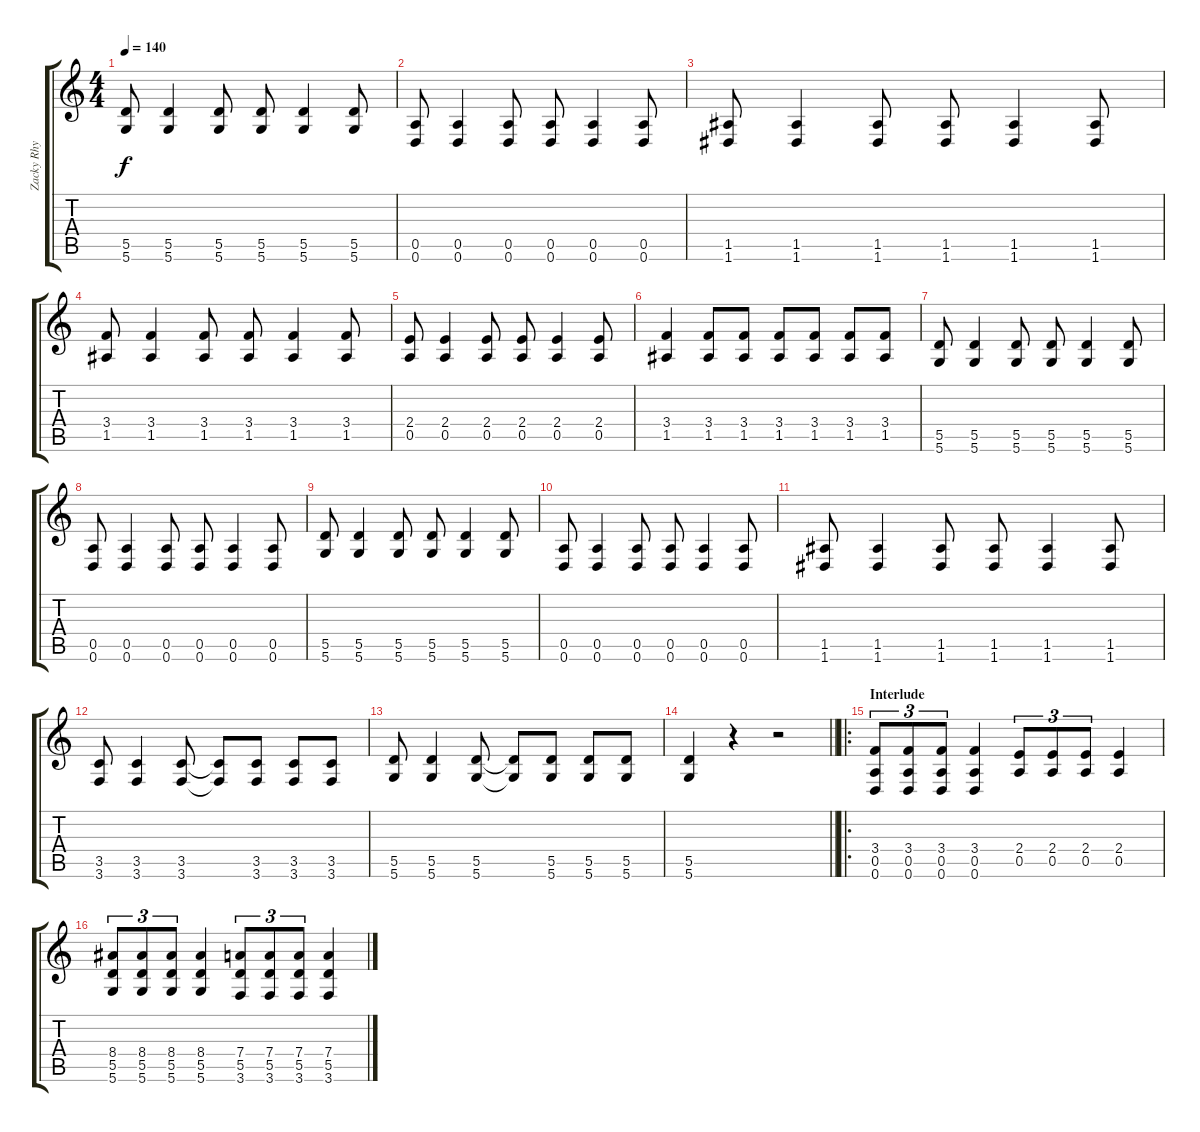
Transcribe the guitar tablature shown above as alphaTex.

\track ("Zacky Rhy" "Zacky Rhy") {instrument distortionguitar}
\staff {score tabs}
\tuning (E4 B3 G3 D3 A2 D2) {hide}
\ts (4 4)
\tempo 140
\clef g2
\ks c
(5.5 5.6).8{dy f} (5.5 5.6).4 (5.5 5.6).8 (5.5 5.6).8 (5.5 5.6).4 (5.5 5.6).8 |
(0.5 0.6).8 (0.5 0.6).4 (0.5 0.6).8 (0.5 0.6).8 (0.5 0.6).4 (0.5 0.6).8 |
(1.5 1.6).8 (1.5 1.6).4 (1.5 1.6).8 (1.5 1.6).8 (1.5 1.6).4 (1.5 1.6).8 |
(3.4 1.5).8 (3.4 1.5).4 (3.4 1.5).8 (3.4 1.5).8 (3.4 1.5).4 (3.4 1.5).8 |
(2.4 0.5).8 (2.4 0.5).4 (2.4 0.5).8 (2.4 0.5).8 (2.4 0.5).4 (2.4 0.5).8 |
(3.4 1.5).4 (3.4 1.5).8 (3.4 1.5).8 (3.4 1.5).8 (3.4 1.5).8 (3.4 1.5).8 (3.4 1.5).8 |
(5.5 5.6).8 (5.5 5.6).4 (5.5 5.6).8 (5.5 5.6).8 (5.5 5.6).4 (5.5 5.6).8 |
(0.5 0.6).8 (0.5 0.6).4 (0.5 0.6).8 (0.5 0.6).8 (0.5 0.6).4 (0.5 0.6).8 |
(5.5 5.6).8 (5.5 5.6).4 (5.5 5.6).8 (5.5 5.6).8 (5.5 5.6).4 (5.5 5.6).8 |
(0.5 0.6).8 (0.5 0.6).4 (0.5 0.6).8 (0.5 0.6).8 (0.5 0.6).4 (0.5 0.6).8 |
(1.5 1.6).8 (1.5 1.6).4 (1.5 1.6).8 (1.5 1.6).8 (1.5 1.6).4 (1.5 1.6).8 |
(3.5 3.6).8 (3.5 3.6).4 (3.5 3.6).8 (3.5{t} 3.6{t}).8 (3.5 3.6).8 (3.5 3.6).8 (3.5 3.6).8 |
(5.5 5.6).8 (5.5 5.6).4 (5.5 5.6).8 (5.5{t} 5.6{t}).8 (5.5 5.6).8 (5.5 5.6).8 (5.5 5.6).8 |
\barLineRight lightlight
(5.5 5.6).4 r.4 r.2 |
\ro
\section ("" "Interlude")
(3.4 0.5 0.6).8{tu (3 2)} (3.4 0.5 0.6).8{tu (3 2)} (3.4 0.5 0.6).8{tu (3 2)} (3.4 0.5 0.6).4 (2.4 0.5).8{tu (3 2)} (2.4 0.5).8{tu (3 2)} (2.4 0.5).8{tu (3 2)} (2.4 0.5).4 |
(8.4 5.5 5.6).8{tu (3 2)} (8.4 5.5 5.6).8{tu (3 2)} (8.4 5.5 5.6).8{tu (3 2)} (8.4 5.5 5.6).4 (7.4 5.5 3.6).8{tu (3 2)} (7.4 5.5 3.6).8{tu (3 2)} (7.4 5.5 3.6).8{tu (3 2)} (7.4 5.5 3.6).4
